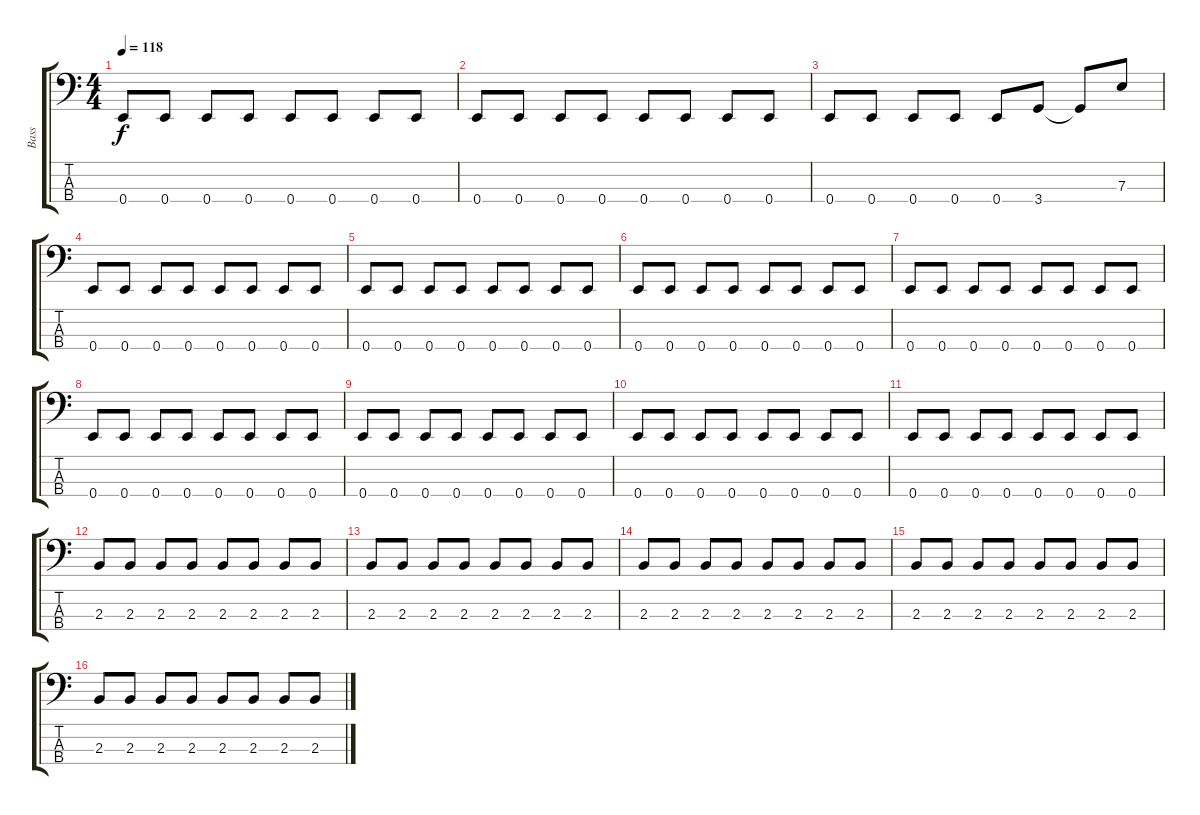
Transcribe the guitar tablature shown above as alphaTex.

\track ("Bass" "Bass") {instrument electricbassfinger}
\staff {score tabs}
\tuning (G2 D2 A1 E1) {hide}
\ts (4 4)
\tempo 118
\clef f4
\ks c
0.4.8{dy f} 0.4.8 0.4.8 0.4.8 0.4.8 0.4.8 0.4.8 0.4.8 |
0.4.8 0.4.8 0.4.8 0.4.8 0.4.8 0.4.8 0.4.8 0.4.8 |
0.4.8 0.4.8 0.4.8 0.4.8 0.4.8 3.4.8 3.4{t}.8 7.3.8 |
0.4.8 0.4.8 0.4.8 0.4.8 0.4.8 0.4.8 0.4.8 0.4.8 |
0.4.8 0.4.8 0.4.8 0.4.8 0.4.8 0.4.8 0.4.8 0.4.8 |
0.4.8 0.4.8 0.4.8 0.4.8 0.4.8 0.4.8 0.4.8 0.4.8 |
0.4.8 0.4.8 0.4.8 0.4.8 0.4.8 0.4.8 0.4.8 0.4.8 |
0.4.8 0.4.8 0.4.8 0.4.8 0.4.8 0.4.8 0.4.8 0.4.8 |
0.4.8 0.4.8 0.4.8 0.4.8 0.4.8 0.4.8 0.4.8 0.4.8 |
0.4.8 0.4.8 0.4.8 0.4.8 0.4.8 0.4.8 0.4.8 0.4.8 |
0.4.8 0.4.8 0.4.8 0.4.8 0.4.8 0.4.8 0.4.8 0.4.8 |
2.3.8 2.3.8 2.3.8 2.3.8 2.3.8 2.3.8 2.3.8 2.3.8 |
2.3.8 2.3.8 2.3.8 2.3.8 2.3.8 2.3.8 2.3.8 2.3.8 |
2.3.8 2.3.8 2.3.8 2.3.8 2.3.8 2.3.8 2.3.8 2.3.8 |
2.3.8 2.3.8 2.3.8 2.3.8 2.3.8 2.3.8 2.3.8 2.3.8 |
2.3.8 2.3.8 2.3.8 2.3.8 2.3.8 2.3.8 2.3.8 2.3.8
